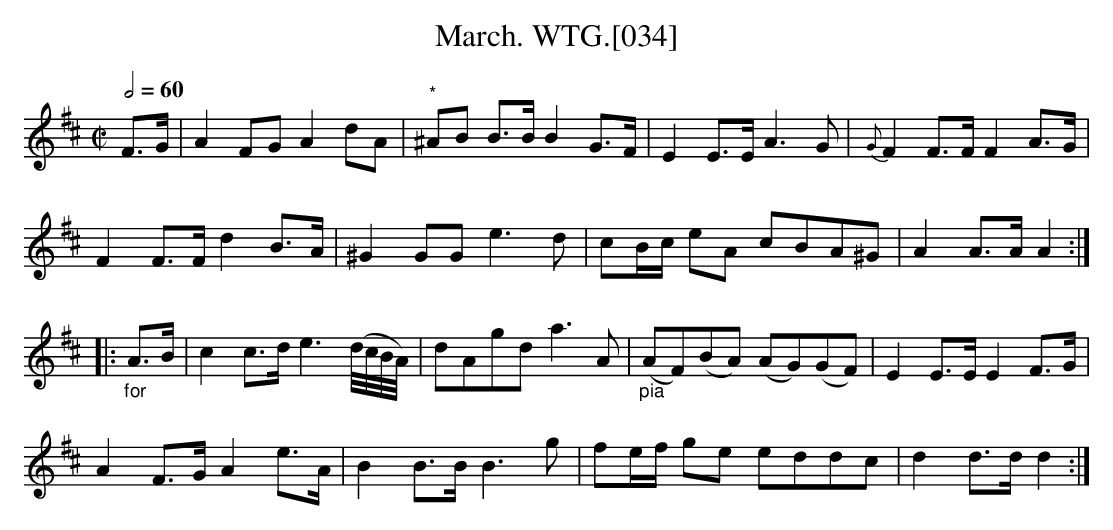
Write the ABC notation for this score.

X:1
T:March. WTG.[034]
M:C|
L:1/8
Q:2/4=60
K:D
F>G | A2FG A2dA | "*"^AB B>B B2 G>F | E2E>E A3G | {G}F2F>F F2A>G |
F2F>F d2B>A | ^G2GG e3d | cB/c/ eA cBA^G | A2A>A A2:|
|:"_for" A>B | c2c>d e3(d//c//B//A//) |dAgd a3A |"_pia" (AF)(BA) (AG)(GF) | E2E>E E2F>G |
A2F>G A2e>A | B2B>B B3g | fe/f/ ge eddc | d2d>d d2:|
